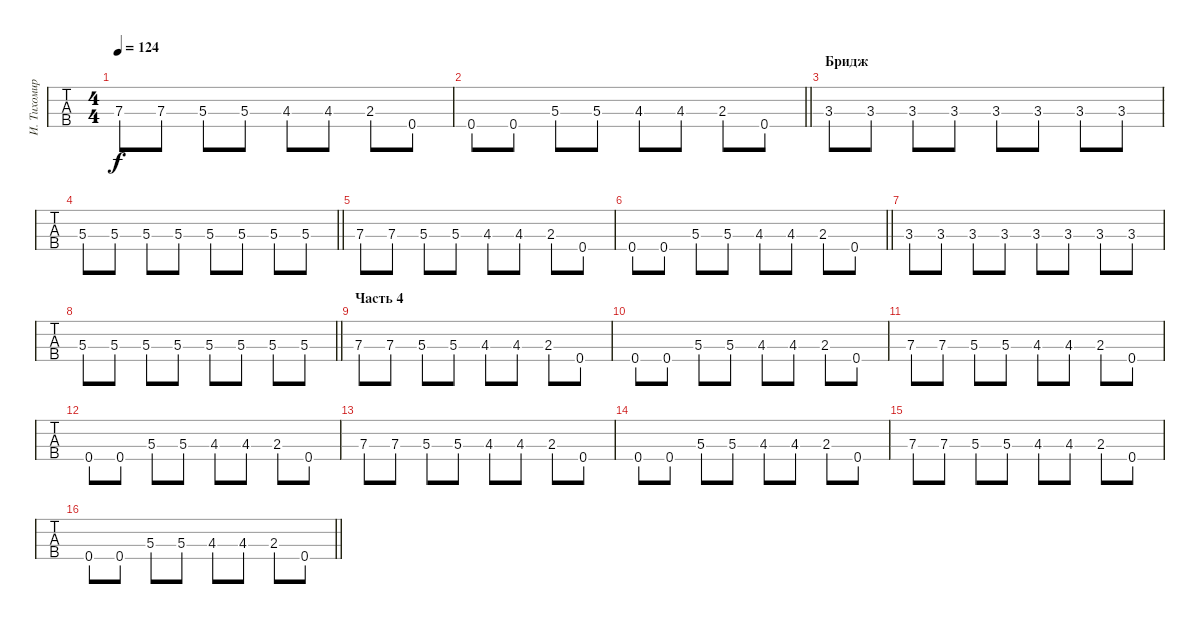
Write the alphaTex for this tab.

\track ("И. Тихомиров" "И. Тихомир") {instrument electricbassfinger}
\staff {tabs}
\tuning (G2 D2 A1 E1) {hide}
\ts (4 4)
\tempo 124
\clef f4
\ks c
7.3.8{dy f} 7.3.8 5.3.8 5.3.8 4.3.8 4.3.8 2.3.8 0.4.8 |
\barLineRight lightlight
0.4.8 0.4.8 5.3.8 5.3.8 4.3.8 4.3.8 2.3.8 0.4.8 |
\section ("" "Бридж")
3.3.8 3.3.8 3.3.8 3.3.8 3.3.8 3.3.8 3.3.8 3.3.8 |
\barLineRight lightlight
5.3.8 5.3.8 5.3.8 5.3.8 5.3.8 5.3.8 5.3.8 5.3.8 |
7.3.8 7.3.8 5.3.8 5.3.8 4.3.8 4.3.8 2.3.8 0.4.8 |
\barLineRight lightlight
0.4.8 0.4.8 5.3.8 5.3.8 4.3.8 4.3.8 2.3.8 0.4.8 |
3.3.8 3.3.8 3.3.8 3.3.8 3.3.8 3.3.8 3.3.8 3.3.8 |
\barLineRight lightlight
5.3.8 5.3.8 5.3.8 5.3.8 5.3.8 5.3.8 5.3.8 5.3.8 |
\section ("" "Часть 4")
7.3.8 7.3.8 5.3.8 5.3.8 4.3.8 4.3.8 2.3.8 0.4.8 |
0.4.8 0.4.8 5.3.8 5.3.8 4.3.8 4.3.8 2.3.8 0.4.8 |
7.3.8 7.3.8 5.3.8 5.3.8 4.3.8 4.3.8 2.3.8 0.4.8 |
0.4.8 0.4.8 5.3.8 5.3.8 4.3.8 4.3.8 2.3.8 0.4.8 |
7.3.8 7.3.8 5.3.8 5.3.8 4.3.8 4.3.8 2.3.8 0.4.8 |
0.4.8 0.4.8 5.3.8 5.3.8 4.3.8 4.3.8 2.3.8 0.4.8 |
7.3.8 7.3.8 5.3.8 5.3.8 4.3.8 4.3.8 2.3.8 0.4.8 |
\barLineRight lightlight
0.4.8 0.4.8 5.3.8 5.3.8 4.3.8 4.3.8 2.3.8 0.4.8
